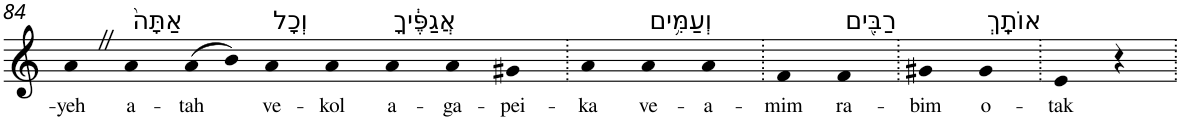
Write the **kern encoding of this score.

**kern	**text
*part1	*part1
*staff1	*staff1
*I"Piano	*
*I'Pno	*
!!LO:PB:g=z
*clefG2	*
*k[]	*
=84	=84
!	!LO:LY:b
4aZ	-yeh
!LO:TX:a:t=אַתָּה֙	!
!	!LO:LY:b
4a	a-
!	!LO:LY:b
(>8a	-tah
8b)	.
!LO:TX:a:t=וְכָל	!
!	!LO:LY:b
4a	ve-
!	!LO:LY:b
4a	-kol
!LO:TX:a:t=אֲגַפֶּ֔יךָ	!
!	!LO:LY:b
4a	a-
!	!LO:LY:b
4a	-ga-
!	!LO:LY:b
4g#X	-pei-
=85.	=85.
!	!LO:LY:b
4a	-ka
!LO:TX:a:t=וְעַמִּ֥ים	!
!	!LO:LY:b
4a	ve-
!	!LO:LY:b
4a	-a-
=86.	=86.
!	!LO:LY:b
4f	-mim
!LO:TX:a:t=רַבִּ֖ים	!
!	!LO:LY:b
4f	ra-
=87.	=87.
!	!LO:LY:b
4g#X	-bim
!LO:TX:a:t=אוֹתָֽךְ	!
!	!LO:LY:b
4g#	o-
=88.	=88.
!	!LO:LY:b
4e	-tak
4r	.
=.	=.
*-	*-
